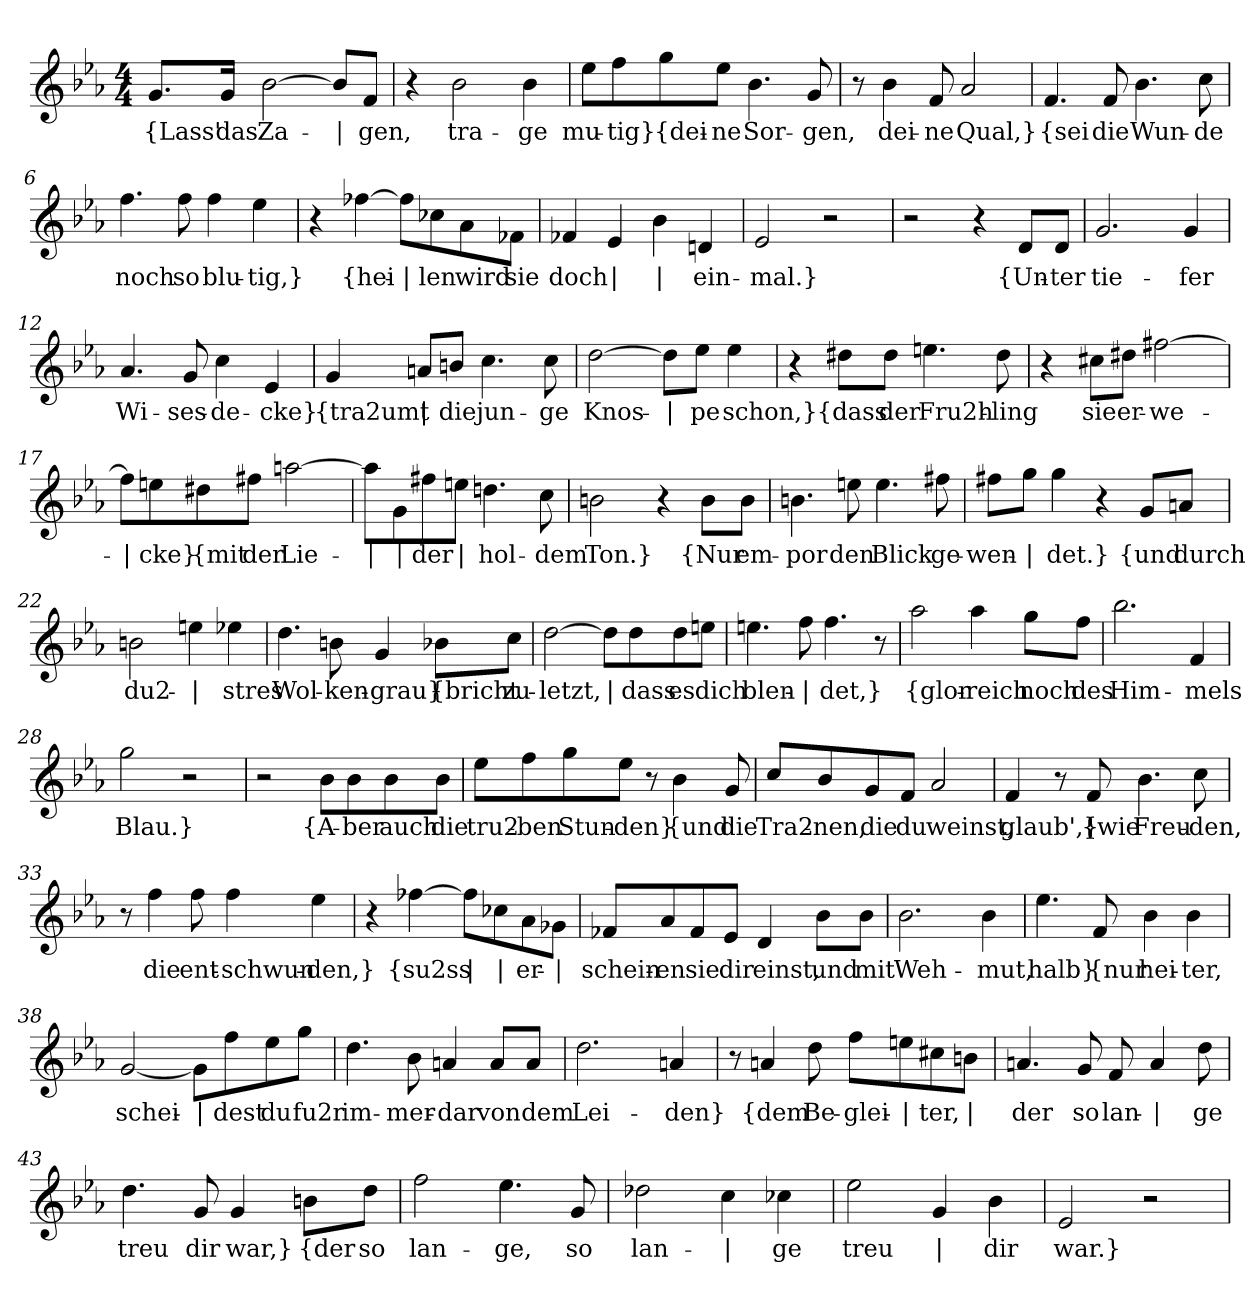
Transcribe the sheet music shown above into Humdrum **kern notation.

**kern	**text
*part1	*part1
*staff1	*staff1
*clefG2	*
*k[b-e-a-]	*
*M4/4	*
=1	=1
!	!LO:LY:b
8.g/L	{Lass'
!	!LO:LY:b
16g/Jk	das
!	!LO:LY:b
[2b-\	Za-
!	!LO:LY:b
8b-/L]	|
!	!LO:LY:b
8f/J	-gen,
=2	=2
4r	.
!	!LO:LY:b
2b-\	tra-
!	!LO:LY:b
4b-\	-ge
=3	=3
!	!LO:LY:b
8ee-\L	mu-
!	!LO:LY:b
8ff\	-tig}
!	!LO:LY:b
8gg\	{dei-
!	!LO:LY:b
8ee-\J	-ne
!	!LO:LY:b
4.b-\	Sor-
!	!LO:LY:b
8g/	-gen,
=4	=4
8r	.
!	!LO:LY:b
4b-\	dei-
!	!LO:LY:b
8f/	-ne
!	!LO:LY:b
2a-/	Qual,}
=5	=5
!	!LO:LY:b
4.f/	{sei
!	!LO:LY:b
8f/	die
!	!LO:LY:b
4.b-\	Wun-
!	!LO:LY:b
8cc\	-de
!!LO:LB:g=z
=6	=6
!	!LO:LY:b
4.ff\	noch
!	!LO:LY:b
8ff\	so
!	!LO:LY:b
4ff\	blu-
!	!LO:LY:b
4ee-\	-tig,}
=7	=7
4r	.
!	!LO:LY:b
[4ff-X\	{hei-
!	!LO:LY:b
8ff-\L]	|
!	!LO:LY:b
8cc-X\	-len
!	!LO:LY:b
8a-\	wird
!	!LO:LY:b
8f-X\J	sie
=8	=8
!	!LO:LY:b
4f-X/	doch
!	!LO:LY:b
4e-/	|
!	!LO:LY:b
4b-\	|
!	!LO:LY:b
4dn/	ein-
=9	=9
!	!LO:LY:b
2e-/	-mal.}
2r	.
=10	=10
2r	.
4r	.
!	!LO:LY:b
8d/L	{Un-
!	!LO:LY:b
8d/J	-ter
=11	=11
!	!LO:LY:b
2.g/	tie-
!	!LO:LY:b
4g/	-fer
!!LO:LB:g=z
=12	=12
!	!LO:LY:b
4.a-/	Wi-
!	!LO:LY:b
8g/	-ses-
!	!LO:LY:b
4cc\	-de-
!	!LO:LY:b
4e-/	-cke}
=13	=13
!	!LO:LY:b
4g/	{tra2umt
!	!LO:LY:b
8an/L	|
!	!LO:LY:b
8bn/J	die
!	!LO:LY:b
4.cc\	jun-
!	!LO:LY:b
8cc\	-ge
=14	=14
!	!LO:LY:b
[2dd\	Knos-
!	!LO:LY:b
8dd\L]	|
!	!LO:LY:b
8ee-\J	-pe
!	!LO:LY:b
4ee-\	schon,}
=15	=15
4r	.
!	!LO:LY:b
8dd#X\L	{dass
!	!LO:LY:b
8dd#\J	der
!	!LO:LY:b
4.een\	Fru2h-
!	!LO:LY:b
8dd#\	-ling
!!LO:LB:g=z
=16	=16
4r	.
!	!LO:LY:b
8cc#X\L	sie
!	!LO:LY:b
8dd#X\J	er-
!	!LO:LY:b
[2ff#X\	-we-
=17	=17
!	!LO:LY:b
8ff#\L]	|
!	!LO:LY:b
8een\	-cke}
!	!LO:LY:b
8dd#X\	{mit
!	!LO:LY:b
8ff#X\J	der
!	!LO:LY:b
[2aan\	Lie-
=18	=18
!	!LO:LY:b
8aa\L]	|
!	!LO:LY:b
8g\	|
!	!LO:LY:b
8ff#X\	-der
!	!LO:LY:b
8een\J	|
!	!LO:LY:b
4.ddn\	hol-
!	!LO:LY:b
8cc\	-dem
=19	=19
!	!LO:LY:b
2bn\	Ton.}
4r	.
!	!LO:LY:b
8b\L	{Nur
!	!LO:LY:b
8b\J	em-
=20	=20
!	!LO:LY:b
4.bn\	-por
!	!LO:LY:b
8een\	den
!	!LO:LY:b
4.ee\	Blick
!	!LO:LY:b
8ff#X\	ge-
!!LO:LB:g=z
=21	=21
!	!LO:LY:b
8ff#X\L	-wen-
!	!LO:LY:b
8gg\J	|
!	!LO:LY:b
4gg\	-det.}
4r	.
!	!LO:LY:b
8g/L	{und
!	!LO:LY:b
8an/J	durch
=22	=22
!	!LO:LY:b
2bn\	du2-
!	!LO:LY:b
4een\	|
!	!LO:LY:b
4ee-X\	-stres
=23	=23
!	!LO:LY:b
4.dd\	Wol-
!	!LO:LY:b
8bn\	-ken-
!	!LO:LY:b
4g/	-grau}
!	!LO:LY:b
8b-X\L	{bricht
!	!LO:LY:b
8cc\J	zu-
=24	=24
!	!LO:LY:b
[2dd\	-letzt,
!	!LO:LY:b
8dd\L]	|
!	!LO:LY:b
8dd\	dass
!	!LO:LY:b
8dd\	es
!	!LO:LY:b
8een\J	dich
!!LO:LB:g=z
=25	=25
!	!LO:LY:b
4.een\	blen-
!	!LO:LY:b
8ff\	|
!	!LO:LY:b
4.ff\	-det,}
8r	.
=26	=26
!	!LO:LY:b
2aa-\	{glor-
!	!LO:LY:b
4aa-\	-reich
!	!LO:LY:b
8gg\L	noch
!	!LO:LY:b
8ff\J	des
=27	=27
!	!LO:LY:b
2.bb-\	Him-
!	!LO:LY:b
4f/	-mels
=28	=28
!	!LO:LY:b
2gg\	Blau.}
2r	.
=29	=29
2r	.
!	!LO:LY:b
8b-\L	{A-
!	!LO:LY:b
8b-\	-ber
!	!LO:LY:b
8b-\	auch
!	!LO:LY:b
8b-\J	die
!!LO:LB:g=z
=30	=30
!	!LO:LY:b
8ee-\L	tru2-
!	!LO:LY:b
8ff\	-ben
!	!LO:LY:b
8gg\	Stun-
!	!LO:LY:b
8ee-\J	-den}
8r	.
!	!LO:LY:b
4b-\	{und
!	!LO:LY:b
8g/	die
=31	=31
!	!LO:LY:b
8cc/L	Tra2-
!	!LO:LY:b
8b-/	-nen,
!	!LO:LY:b
8g/	die
!	!LO:LY:b
8f/J	du
!	!LO:LY:b
2a-/	weinst,
=32	=32
!	!LO:LY:b
4f/	glaub',}
8r	.
!	!LO:LY:b
8f/	{wie
!	!LO:LY:b
4.b-\	Freu-
!	!LO:LY:b
8cc\	-den,
!!LO:LB:g=z
=33	=33
8r	.
!	!LO:LY:b
4ff\	die
!	!LO:LY:b
8ff\	ent-
!	!LO:LY:b
4ff\	-schwun-
!	!LO:LY:b
4ee-\	-den,}
=34	=34
4r	.
!	!LO:LY:b
[4ff-X\	{su2ss
!	!LO:LY:b
8ff-\L]	|
!	!LO:LY:b
8cc-X\	|
!	!LO:LY:b
8a-\	er-
!	!LO:LY:b
8g-X\J	|
=35	=35
!	!LO:LY:b
8f-X/L	-schein-
!	!LO:LY:b
8a-/	-en
!	!LO:LY:b
8f-/	sie
!	!LO:LY:b
8e-/J	dir
!	!LO:LY:b
4d/	einst,
!	!LO:LY:b
8b-\L	und
!	!LO:LY:b
8b-\J	mit
=36	=36
!	!LO:LY:b
2.b-\	Weh-
!	!LO:LY:b
4b-\	-mut,
!!LO:LB:g=z
=37	=37
!	!LO:LY:b
4.ee-\	halb}
!	!LO:LY:b
8f/	{nur
!	!LO:LY:b
4b-\	hei-
!	!LO:LY:b
4b-\	-ter,
=38	=38
!	!LO:LY:b
[2g/	schei-
!	!LO:LY:b
8g\L]	|
!	!LO:LY:b
8ff\	-dest
!	!LO:LY:b
8ee-\	du
!	!LO:LY:b
8gg\J	fu2r
=39	=39
!	!LO:LY:b
4.dd\	im-
!	!LO:LY:b
8b-\	-mer-
!	!LO:LY:b
4an/	-dar
!	!LO:LY:b
8a/L	von
!	!LO:LY:b
8a/J	dem
=40	=40
!	!LO:LY:b
2.dd\	Lei-
!	!LO:LY:b
4an/	-den}
!!LO:LB:g=z
=41	=41
8r	.
!	!LO:LY:b
4an/	{dem
!	!LO:LY:b
8dd\	Be-
!	!LO:LY:b
8ff\L	-glei-
!	!LO:LY:b
8een\	|
!	!LO:LY:b
8cc#X\	-ter,
!	!LO:LY:b
8bn\J	|
=42	=42
!	!LO:LY:b
4.an/	der
!	!LO:LY:b
8g/	so
!	!LO:LY:b
8f/	lan-
!	!LO:LY:b
4a/	|
!	!LO:LY:b
8dd\	-ge
=43	=43
!	!LO:LY:b
4.dd\	treu
!	!LO:LY:b
8g/	dir
!	!LO:LY:b
4g/	war,}
!	!LO:LY:b
8bn\L	{der
!	!LO:LY:b
8dd\J	so
=44	=44
!	!LO:LY:b
2ff\	lan-
!	!LO:LY:b
4.ee-\	-ge,
!	!LO:LY:b
8g/	so
=45	=45
!	!LO:LY:b
2dd-X\	lan-
!	!LO:LY:b
4cc\	|
!	!LO:LY:b
4cc-X\	-ge
=46	=46
!	!LO:LY:b
2ee-\	treu
!	!LO:LY:b
4g/	|
!	!LO:LY:b
4b-\	dir
!!LO:PB:g=z
=47	=47
!	!LO:LY:b
2e-/	war.}
2r	.
=	=
*-	*-
